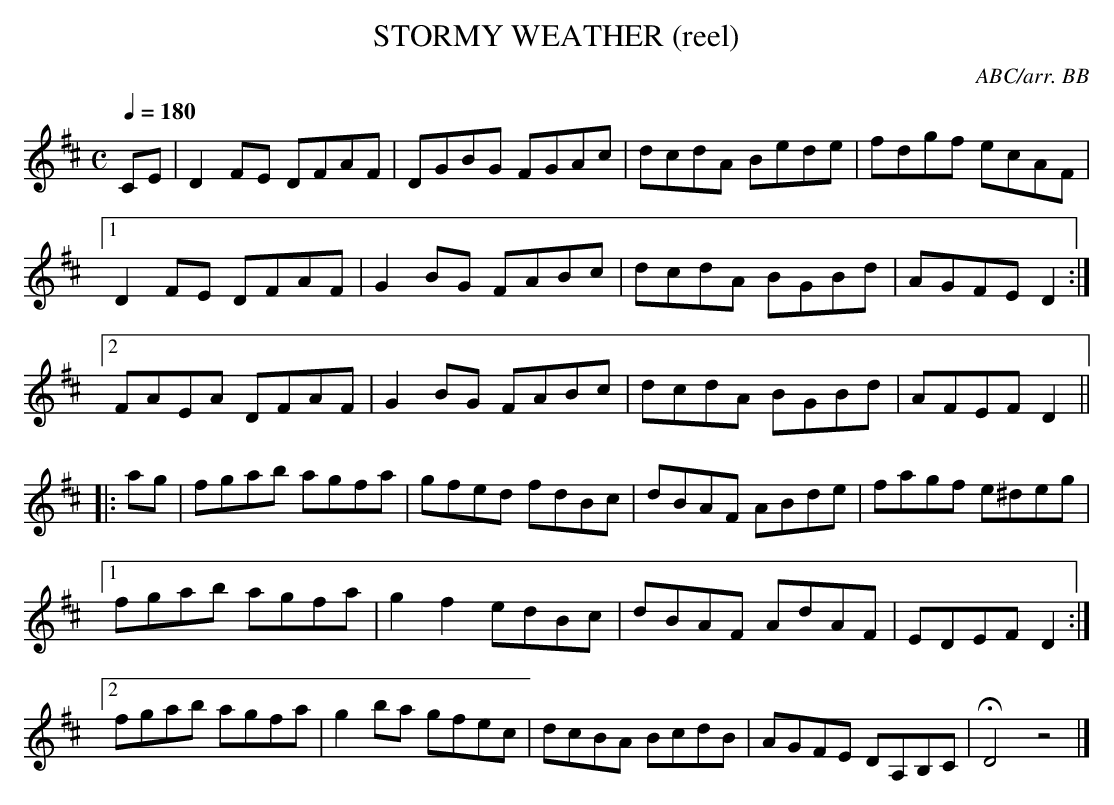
X:1
T:STORMY WEATHER (reel)
C:ABC/arr. BB
Q:1/4=180
L:1/8
M:C
K:D
CE|D2FE DFAF|DGBG FGAc|dcdA Bede|fdgf ecAF|
[1 D2FE DFAF|G2BG FABc|dcdA BGBd|AGFE D2:|
[2 FAEA DFAF|G2BG FABc|dcdA BGBd|AFEF D2||
|:ag|fgab agfa|gfed fdBc|dBAF ABde|fagf e^deg|
[1 fgab agfa|g2f2 edBc|dBAF AdAF|EDEF D2:|
[2 fgab agfa|g2ba gfec|dcBA BcdB|AGFE DA,B,C|HD4z4|]
